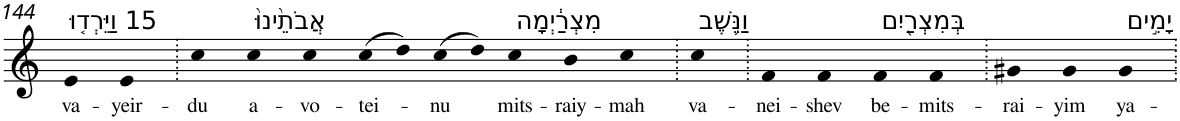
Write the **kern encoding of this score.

**kern	**text
*part1	*part1
*staff1	*staff1
*I"Piano	*
*I'Pno	*
!!LO:PB:g=z
*clefG2	*
*k[]	*
=144	=144
!LO:TX:a:t=15 וַיֵּרְד֤וּ	!
!	!LO:LY:b
4e	va-
!	!LO:LY:b
4e	-yeir-
=145.	=145.
!	!LO:LY:b
4cc	-du
!LO:TX:a:t=אֲבֹתֵ֙ינוּ֙	!
!	!LO:LY:b
4cc	a-
!	!LO:LY:b
4cc	-vo-
!	!LO:LY:b
(>8cc	-tei-
8dd)	.
!	!LO:LY:b
(>8cc	-nu
8dd)	.
!LO:TX:a:t=מִצְרַ֔יְמָה	!
!	!LO:LY:b
4cc	mits-
!	!LO:LY:b
4b	-raiy-
!	!LO:LY:b
4cc	-mah
=146.	=146.
!LO:TX:a:t=וַנֵּ֥שֶׁב	!
!	!LO:LY:b
4cc	va-
=147.	=147.
!	!LO:LY:b
4f	-nei-
!	!LO:LY:b
4f	-shev
!LO:TX:a:t=בְּמִצְרַ֖יִם	!
!	!LO:LY:b
4f	be-
!	!LO:LY:b
4f	-mits-
=148.	=148.
!	!LO:LY:b
4g#X	-rai-
!	!LO:LY:b
4g#	-yim
!LO:TX:a:t=יָמִ֣ים	!
!	!LO:LY:b
4g#	ya-
=.	=.
*-	*-
